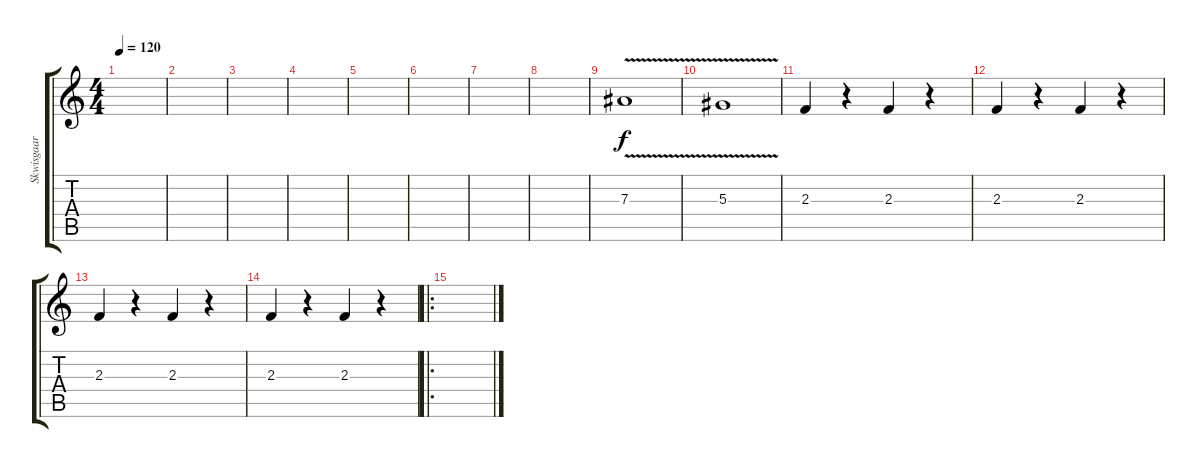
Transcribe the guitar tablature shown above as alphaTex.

\track ("Skwisgaar" "Skwisgaar") {instrument distortionguitar}
\staff {score tabs}
\tuning (C4 G3 Eb3 Bb2 F2 C2) {hide}
\ts (4 4)
\tempo 120
\clef g2
\ks c
|
|
|
|
|
|
|
|
7.3{v}.1 |
5.3{v}.1 |
2.3.4 r.4 2.3.4 r.4 |
2.3.4 r.4 2.3.4 r.4 |
2.3.4 r.4 2.3.4 r.4 |
2.3.4 r.4 2.3.4 r.4 |
\ro
